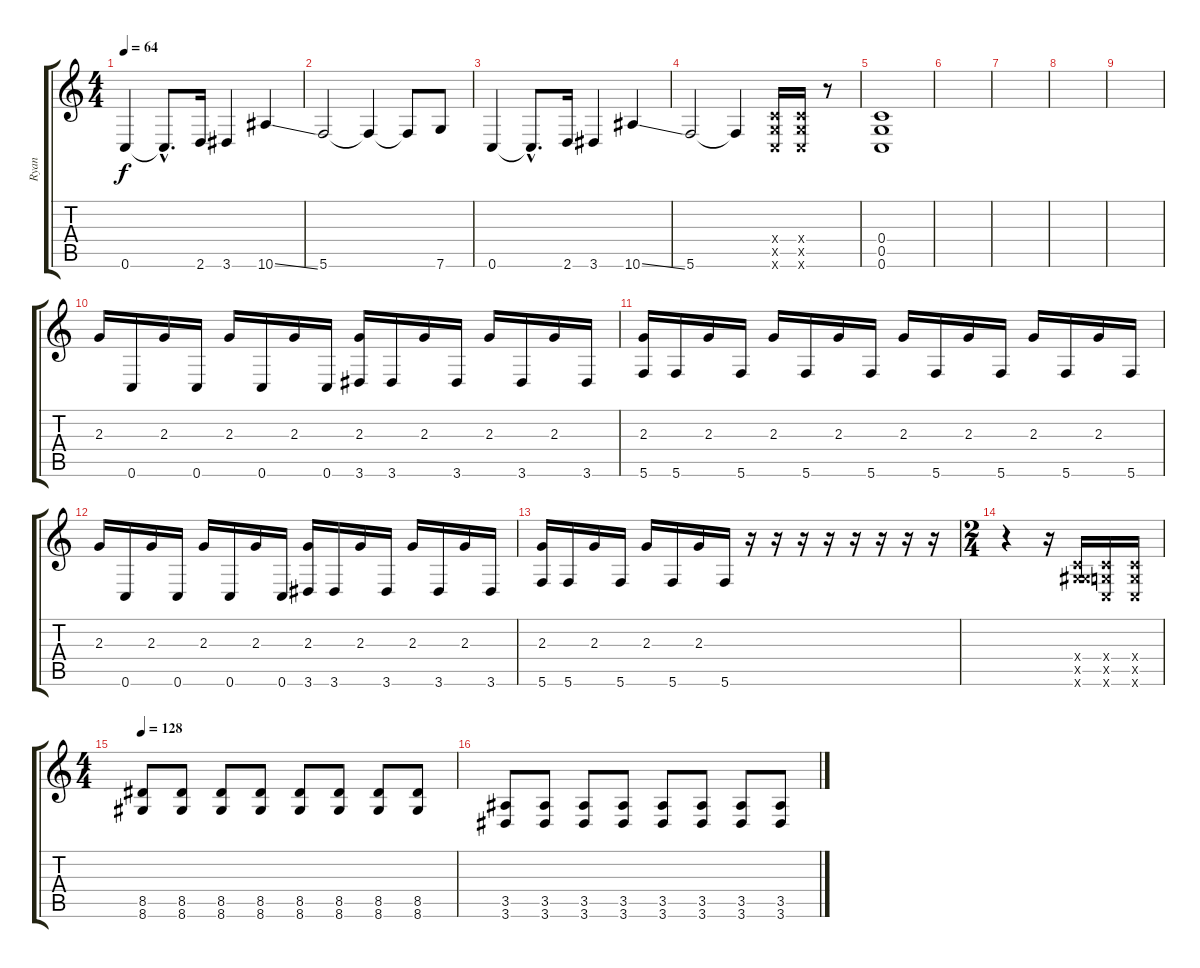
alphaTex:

\track ("Ryan" "Ryan") {instrument distortionguitar}
\staff {score tabs}
\tuning (D4 A3 F3 C3 G2 C2) {hide}
\ts (4 4)
\tempo 64
\clef g2
\ks c
0.6.4{dy f} 0.6{hac t}.8{d} 2.6.16 3.6.4 10.6{ss}.4 |
5.6.2 5.6{t}.4 5.6{t}.8 7.6.8 |
0.6.4 0.6{hac t}.8{d} 2.6.16 3.6.4 10.6{ss}.4 |
5.6.2 5.6{t}.4 (0.4{x} 0.5{x} 0.6{x}).16 (0.4{x} 0.5{x} 0.6{x}).16 r.8 |
(0.4 0.5 0.6).1{volume 0} |
|
|
|
|
2.3.16{balance 16} 0.6.16 2.3.16 0.6.16 2.3.16 0.6.16 2.3.16 0.6.16 (2.3 3.6).16 3.6.16 2.3.16 3.6.16 2.3.16 3.6.16 2.3.16 3.6.16 |
(2.3 5.6).16{instrument electricguitarclean} 5.6.16 2.3.16 5.6.16 2.3.16 5.6.16 2.3.16 5.6.16 2.3.16 5.6.16 2.3.16 5.6.16 2.3.16 5.6.16 2.3.16 5.6.16 |
2.3.16{instrument electricguitarclean} 0.6.16 2.3.16 0.6.16 2.3.16 0.6.16 2.3.16 0.6.16 (2.3 3.6).16 3.6.16 2.3.16 3.6.16 2.3.16 3.6.16 2.3.16 3.6.16 |
(2.3 5.6).16{instrument electricguitarclean} 5.6.16 2.3.16 5.6.16 2.3.16 5.6.16 2.3.16 5.6.16 r.16 r.16 r.16 r.16 r.16 r.16{instrument distortionguitar} r.16 r.16 |
\ts (2 4)
r.4 r.16 (0.4{x} 0.5{x} 8.6{x}).16 (0.4{x} 0.5{x} 0.6{x}).16 (0.4{x} 0.5{x} 0.6{x}).16 |
\ts (4 4)
\tempo 128
(8.5 8.6).8 (8.5 8.6).8 (8.5 8.6).8 (8.5 8.6).8 (8.5 8.6).8 (8.5 8.6).8 (8.5 8.6).8 (8.5 8.6).8 |
(3.5 3.6).8 (3.5 3.6).8 (3.5 3.6).8 (3.5 3.6).8 (3.5 3.6).8 (3.5 3.6).8 (3.5 3.6).8 (3.5 3.6).8
